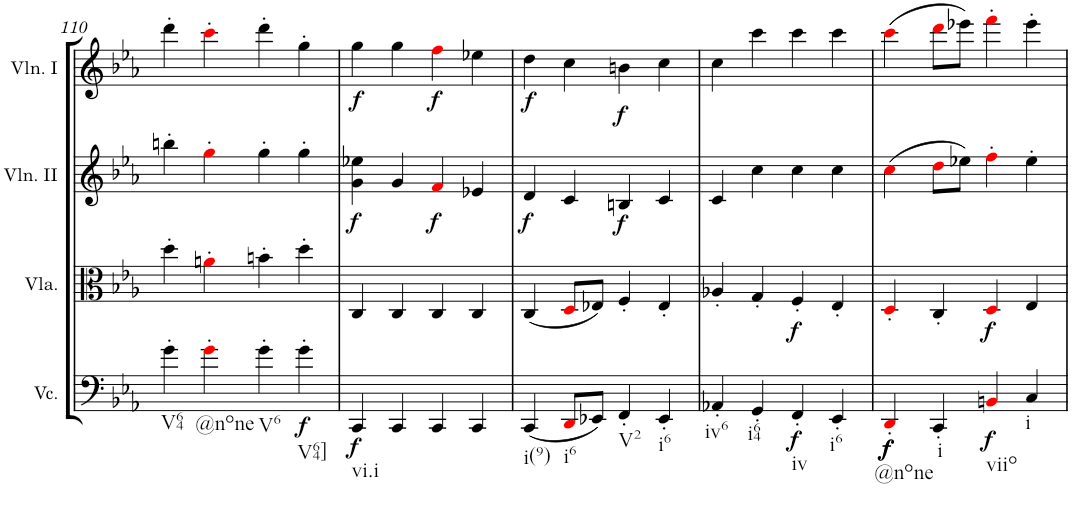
**kern	**dynam	**kern	**dynam	**kern	**dynam	**kern	**dynam
*part4	*part4	*part3	*part3	*part2	*part2	*part1	*part1
*staff4	*staff4	*staff3	*staff3	*staff2	*staff2	*staff1	*staff1
*I"Violoncello	*	*I"Viola	*	*I"Violin II	*	*I"Violin I	*
*I'Vc.	*	*I'Vla.	*	*I'Vln. II	*	*I'Vln. I	*
!!LO:PB:g=z
*clefF4	*	*clefC3	*	*clefG2	*	*clefG2	*
*k[b-e-a-]	*	*k[b-e-a-]	*	*k[b-e-a-]	*	*k[b-e-a-]	*
*M2/2	*	*M2/2	*	*M2/2	*	*M2/2	*
*met(c|)	*	*met(c|)	*	*met(c|)	*	*met(c|)	*
=110	=110	=110	=110	=110	=110	=110	=110
!LO:TX:b:t=V64	!	!	!	!	!	!	!
4g'\	.	4dd'\	.	4bbn'\	.	4ddd'\	.
!LO:TX:b:t=@none	!	!	!	!	!	!	!
4g'i\	.	4an'i\	.	4gg'i\	.	4ccc'i\	.
!LO:TX:b:t=V6	!	!	!	!	!	!	!
4g'\	.	4bn'\	.	4gg'\	.	4ddd'\	.
!LO:TX:b:t=V64]	!	!	!	!	!	!	!
!	!LO:DY:b	!	!	!	!	!	!
4g'\	f	4dd'\	.	4gg'\	.	4gg'\	.
=111	=111	=111	=111	=111	=111	=111	=111
!LO:TX:b:t=vi.i	!	!	!	!	!	!	!
!	!LO:DY:b	!	!	!	!LO:DY:b	!	!LO:DY:b
4CC/	f	4C/	.	4g\ 4ee-X\	f	4gg\	f
4CC/	.	4C/	.	4g/	.	4gg\	.
!	!	!	!	!	!LO:DY:b	!	!LO:DY:b
4CC/	.	4C/	.	4fi/	f	4ffi\	f
4CC/	.	4C/	.	4e-X/	.	4ee-X\	.
=112	=112	=112	=112	=112	=112	=112	=112
!LO:TX:b:t=i(9)	!	!	!	!	!	!	!
!	!	!	!	!	!LO:DY:b	!	!LO:DY:b
(4CC/	.	(4C/	.	4d/	f	4dd\	f
!LO:TX:b:t=i6	!	!	!	!	!	!	!
8DDi/L	.	8Di/L	.	4c/	.	4cc\	.
8EE-X/J)	.	8E-X/J)	.	.	.	.	.
!LO:TX:b:t=V2	!	!	!	!	!	!	!
!	!	!	!	!	!LO:DY:b	!	!LO:DY:b
4FF'/	.	4F'/	.	4Bn/	f	4bn\	f
!LO:TX:b:t=i6	!	!	!	!	!	!	!
4EE-'/	.	4E-'/	.	4c/	.	4cc\	.
=113	=113	=113	=113	=113	=113	=113	=113
!LO:TX:b:t=iv6	!	!	!	!	!	!	!
4AA-X'/	.	4A-X'/	.	4c/	.	4cc\	.
!LO:TX:b:t=i64	!	!	!	!	!	!	!
4GG'/	.	4G'/	.	4cc\	.	4ccc\	.
!LO:TX:b:t=iv	!	!	!	!	!	!	!
!	!LO:DY:b	!	!LO:DY:b	!	!	!	!
4FF'/	f	4F'/	f	4cc\	.	4ccc\	.
!LO:TX:b:t=i6	!	!	!	!	!	!	!
4EE-'/	.	4E-'/	.	4cc\	.	4ccc\	.
=114	=114	=114	=114	=114	=114	=114	=114
!LO:TX:b:t=@none	!	!	!	!	!	!	!
!	!LO:DY:b	!	!	!	!	!	!
!	!LO:DY:n=1:b	!	!	!	!	!	!
4DD'i/	f f	4D'i/	.	(4cci\	.	(4ccci\	.
!LO:TX:b:t=i	!	!	!	!	!	!	!
4CC'/	.	4C'/	.	8ddi\L	.	8dddi\L	.
.	.	.	.	8ee-X\J)	.	8eee-X\J)	.
!LO:TX:b:t=viio	!	!	!	!	!	!	!
!	!LO:DY:n=2:b	!	!LO:DY:b	!	!	!	!
4BBni/	f	4Di/	f	4ff'i\	.	4fff'i\	.
!LO:TX:b:t=i	!	!	!	!	!	!	!
4C/	.	4E-/	.	4ee-'\	.	4eee-'\	.
=	=	=	=	=	=	=	=
*-	*-	*-	*-	*-	*-	*-	*-
